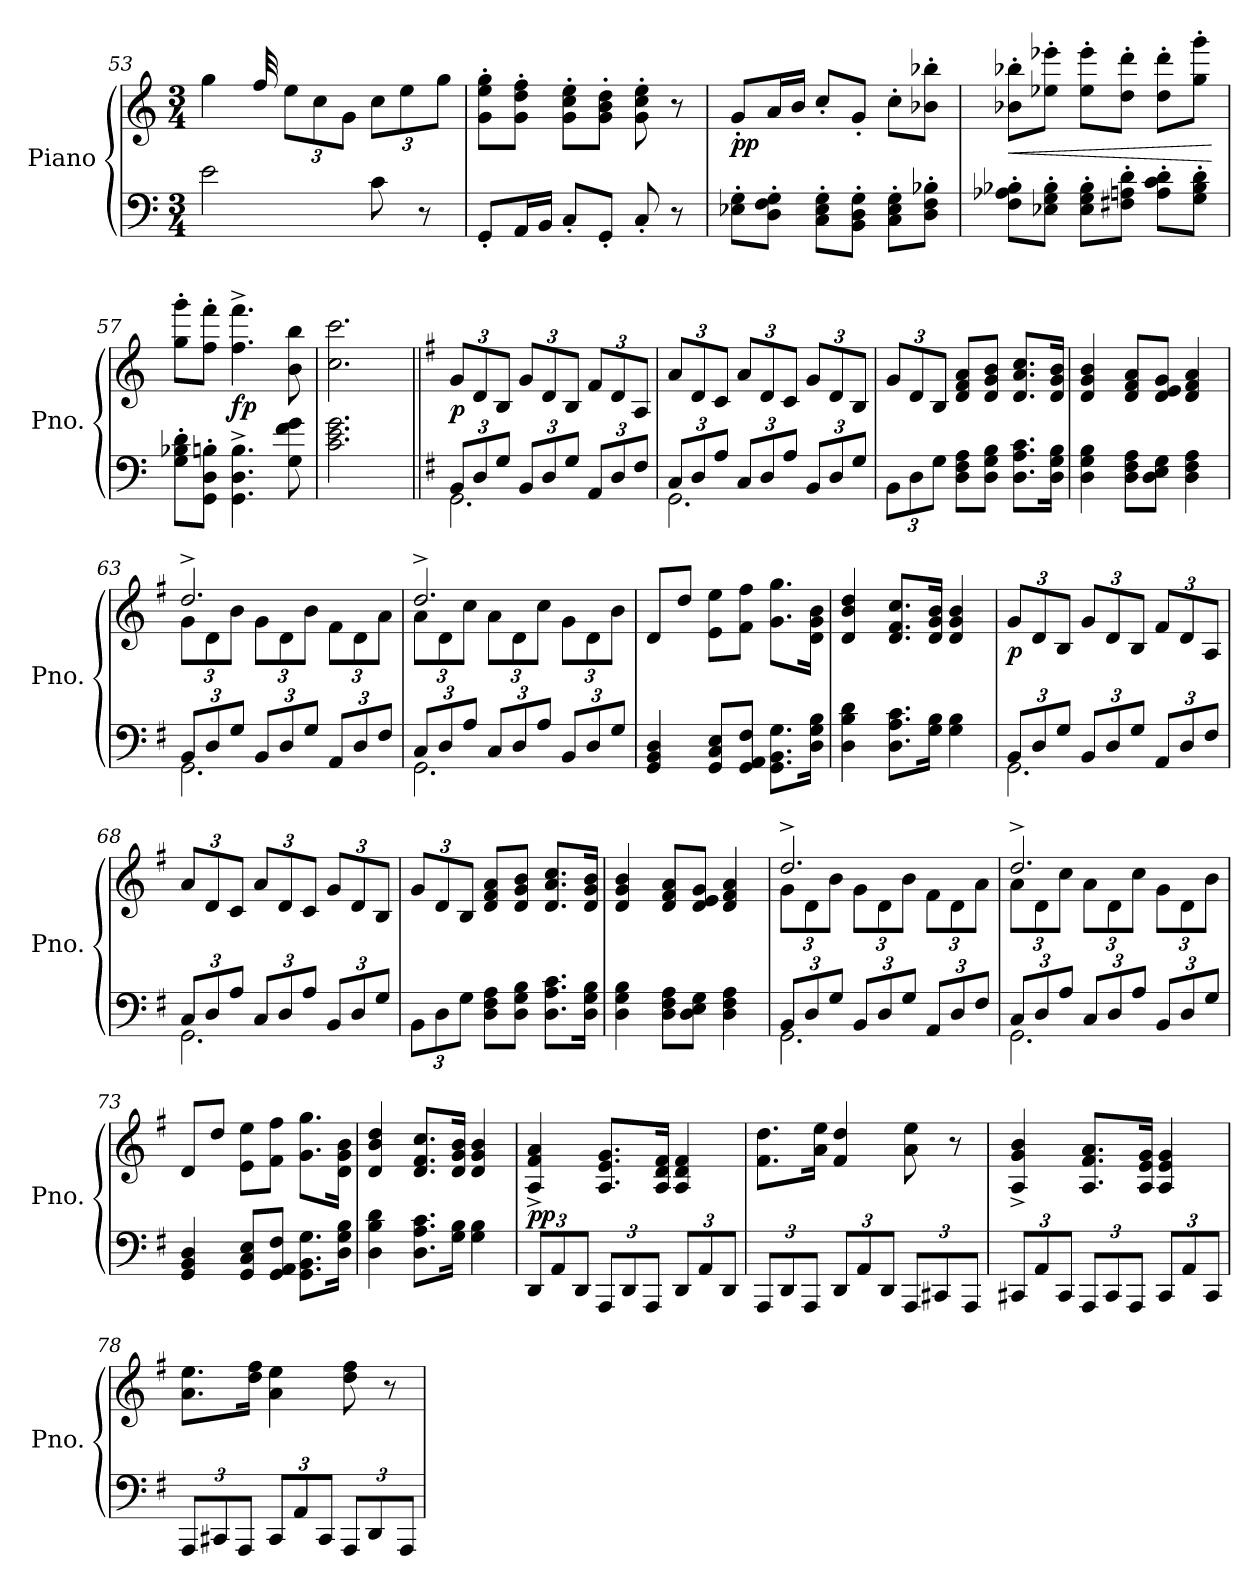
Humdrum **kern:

**kern	**kern	**dynam
*part1	*part1	*part1
*staff2	*staff1	*staff1/2
*I"Piano	*	*
*I'Pno.	*	*
!!LO:LB:g=z
*clefF4	*clefG2	*
*k[]	*k[]	*
*M3/4	*M3/4	*
=53	=53	=53
*	*^	*
2e\	4gg\	8..ryy	.
.	.	32ff/	.
*	*Xbrackettup	*	*
.	12ee\L	2ryy	.
.	12cc\	.	.
.	12g\J	.	.
8c\	12cc\L	.	.
.	12ee\	.	.
8r	.	.	.
.	12gg\J	.	.
*	*v	*v	*
=54	=54	=54
8GG'/L	8g\' 8ee\' 8gg\'L	.
16AA/L	8g\' 8dd\' 8ff\'J	.
16BB/JJ	.	.
8C'/L	8g\' 8cc\' 8ee\'L	.
8GG'/J	8g\' 8b\' 8dd\'J	.
8C'/	8g\' 8cc\' 8ee\'	.
8r	8r	.
=55	=55	=55
!	!	!LO:DY:b
8E-X\' 8G\'L	8g'/L	pp
8D\' 8F\' 8G\'J	16a/L	.
.	16b/JJ	.
8C\' 8E-\' 8G\'L	8cc'/L	.
8BB\' 8D\' 8G\'J	8g'/J	.
8C\' 8E-\' 8G\'L	8cc'\L	.
8D\' 8F\' 8B-X\'J	8b-X\' 8bb-X\'J	.
=56	=56	=56
!	!	!LO:HP:b
8F\' 8A-X\' 8B-X\'L	8b-X\' 8bb-X\'L	<
8E-X\' 8G\' 8B-\'J	8ee-X\' 8eee-X\'J	.
8E-\' 8G\' 8B-\'L	8ee-\' 8eee-\'L	.
8F#X\' 8An\' 8d\'J	8dd\' 8ddd\'J	.
8A\' 8c\' 8d\'L	8dd\' 8ddd\'L	.
8G\' 8B-\' 8d\'J	8gg\' 8ggg\'J	.
.	.	[
=57	=57	=57
8G\' 8B-X\' 8d\'L	8gg\' 8ggg\'L	.
8GG\' 8D\' 8Bn\'J	8ff\' 8fff\'J	.
!	!	!LO:DY:b
4.GG\^ 4.D\^ 4.B\^	4.ff\^ 4.fff\^	fp
8G\ 8f\ 8g\	8b\ 8bb\	.
=58	=58	=58
2.c\ 2.e\ 2.g\	2.cc\ 2.ccc\	.
!!LO:LB:g=z
=59||	=59||	=59||
*k[f#]	*k[f#]	*
*Xbrackettup	*	*
*^	*	*
!	!	!	!LO:DY:b
12BB/L	2.GG\	12g/L	p
12D/	.	12d/	.
12G/J	.	12B/J	.
12BB/L	.	12g/L	.
12D/	.	12d/	.
12G/J	.	12B/J	.
12AA/L	.	12f#/L	.
12D/	.	12d/	.
12F#/J	.	12A/J	.
=60	=60	=60	=60
12C/L	2.GG\	12a/L	.
12D/	.	12d/	.
12A/J	.	12c/J	.
12C/L	.	12a/L	.
12D/	.	12d/	.
12A/J	.	12c/J	.
12BB/L	.	12g/L	.
12D/	.	12d/	.
12G/J	.	12B/J	.
*v	*v	*	*
=61	=61	=61
12BB\L	12g/L	.
12D\	12d/	.
12G\J	12B/J	.
8D\ 8F#\ 8A\L	8d/ 8f#/ 8a/L	.
8D\ 8G\ 8B\J	8d/ 8g/ 8b/J	.
8.D\ 8.A\ 8.c\L	8.d/ 8.a/ 8.cc/L	.
16D\ 16G\ 16B\Jk	16d/ 16g/ 16b/Jk	.
=62	=62	=62
4D\ 4G\ 4B\	4d/ 4g/ 4b/	.
8D\ 8F#\ 8A\L	8d/ 8f#/ 8a/L	.
8D\ 8E\ 8G\J	8d/ 8e/ 8g/J	.
4D\ 4F#\ 4A\	4d/ 4f#/ 4a/	.
=63	=63	=63
*^	*^	*
12BB/L	2.GG\	2.dd^/	12g\L	.
12D/	.	.	12d\	.
12G/J	.	.	12b\J	.
12BB/L	.	.	12g\L	.
12D/	.	.	12d\	.
12G/J	.	.	12b\J	.
12AA/L	.	.	12f#\L	.
12D/	.	.	12d\	.
12F#/J	.	.	12a\J	.
!!LO:LB:g=z	!!
=64	=64	=64	=64	=64
12C/L	2.GG\	2.dd^/	12a\L	.
12D/	.	.	12d\	.
12A/J	.	.	12cc\J	.
12C/L	.	.	12a\L	.
12D/	.	.	12d\	.
12A/J	.	.	12cc\J	.
12BB/L	.	.	12g\L	.
12D/	.	.	12d\	.
12G/J	.	.	12b\J	.
*v	*v	*	*	*
*	*v	*v	*
=65	=65	=65
4GG/ 4BB/ 4D/	8d/L	.
.	8dd/J	.
8GG/ 8C/ 8E/L	8e\ 8ee\L	.
8GG/ 8AA/ 8F#/J	8f#\ 8ff#\J	.
8.GG\ 8.BB\ 8.G\L	8.g\ 8.gg\L	.
16D\ 16G\ 16B\Jk	16d\ 16g\ 16b\Jk	.
=66	=66	=66
4D\ 4B\ 4d\	4d/ 4b/ 4dd/	.
8.D\ 8.A\ 8.c\L	8.d/ 8.f#/ 8.cc/L	.
16G\ 16B\Jk	16d/ 16g/ 16b/Jk	.
4G\ 4B\	4d/ 4g/ 4b/	.
=67	=67	=67
*^	*	*
!	!	!	!LO:DY:b
12BB/L	2.GG\	12g/L	p
12D/	.	12d/	.
12G/J	.	12B/J	.
12BB/L	.	12g/L	.
12D/	.	12d/	.
12G/J	.	12B/J	.
12AA/L	.	12f#/L	.
12D/	.	12d/	.
12F#/J	.	12A/J	.
=68	=68	=68	=68
12C/L	2.GG\	12a/L	.
12D/	.	12d/	.
12A/J	.	12c/J	.
12C/L	.	12a/L	.
12D/	.	12d/	.
12A/J	.	12c/J	.
12BB/L	.	12g/L	.
12D/	.	12d/	.
12G/J	.	12B/J	.
*v	*v	*	*
=69	=69	=69
12BB\L	12g/L	.
12D\	12d/	.
12G\J	12B/J	.
8D\ 8F#\ 8A\L	8d/ 8f#/ 8a/L	.
8D\ 8G\ 8B\J	8d/ 8g/ 8b/J	.
8.D\ 8.A\ 8.c\L	8.d/ 8.a/ 8.cc/L	.
16D\ 16G\ 16B\Jk	16d/ 16g/ 16b/Jk	.
!!LO:LB:g=z
=70	=70	=70
4D\ 4G\ 4B\	4d/ 4g/ 4b/	.
8D\ 8F#\ 8A\L	8d/ 8f#/ 8a/L	.
8D\ 8E\ 8G\J	8d/ 8e/ 8g/J	.
4D\ 4F#\ 4A\	4d/ 4f#/ 4a/	.
=71	=71	=71
*^	*^	*
12BB/L	2.GG\	2.dd^/	12g\L	.
12D/	.	.	12d\	.
12G/J	.	.	12b\J	.
12BB/L	.	.	12g\L	.
12D/	.	.	12d\	.
12G/J	.	.	12b\J	.
12AA/L	.	.	12f#\L	.
12D/	.	.	12d\	.
12F#/J	.	.	12a\J	.
=72	=72	=72	=72	=72
12C/L	2.GG\	2.dd^/	12a\L	.
12D/	.	.	12d\	.
12A/J	.	.	12cc\J	.
12C/L	.	.	12a\L	.
12D/	.	.	12d\	.
12A/J	.	.	12cc\J	.
12BB/L	.	.	12g\L	.
12D/	.	.	12d\	.
12G/J	.	.	12b\J	.
*v	*v	*	*	*
*	*v	*v	*
=73	=73	=73
4GG/ 4BB/ 4D/	8d/L	.
.	8dd/J	.
8GG/ 8C/ 8E/L	8e\ 8ee\L	.
8GG/ 8AA/ 8F#/J	8f#\ 8ff#\J	.
8.GG\ 8.BB\ 8.G\L	8.g\ 8.gg\L	.
16D\ 16G\ 16B\Jk	16d\ 16g\ 16b\Jk	.
=74	=74	=74
4D\ 4B\ 4d\	4d/ 4b/ 4dd/	.
8.D\ 8.A\ 8.c\L	8.d/ 8.f#/ 8.cc/L	.
16G\ 16B\Jk	16d/ 16g/ 16b/Jk	.
4G\ 4B\	4d/ 4g/ 4b/	.
=75	=75	=75
!	!	!LO:DY:b
12DD/L	4A/^ 4f#/^ 4a/^	pp
12AA/	.	.
12DD/J	.	.
12AAA/L	8.A/ 8.e/ 8.g/L	.
12DD/	.	.
12AAA/J	.	.
.	16A/ 16d/ 16f#/Jk	.
12DD/L	4A/ 4d/ 4f#/	.
12AA/	.	.
12DD/J	.	.
!!LO:LB:g=z
=76	=76	=76
12AAA/L	8.f#\ 8.dd\L	.
12DD/	.	.
12AAA/J	.	.
.	16a\ 16ee\Jk	.
12DD/L	4f#/ 4dd/	.
12AA/	.	.
12DD/J	.	.
12AAA/L	8a\ 8ee\	.
12CC#X/	.	.
.	8r	.
12AAA/J	.	.
=77	=77	=77
12CC#X/L	4A/^ 4g/^ 4b/^	.
12AA/	.	.
12CC#/J	.	.
12AAA/L	8.A/ 8.f#/ 8.a/L	.
12CC#/	.	.
12AAA/J	.	.
.	16A/ 16e/ 16g/Jk	.
12CC#/L	4A/ 4e/ 4g/	.
12AA/	.	.
12CC#/J	.	.
=78	=78	=78
12AAA/L	8.a\ 8.ee\L	.
12CC#X/	.	.
12AAA/J	.	.
.	16dd\ 16ff#\Jk	.
12CC#/L	4a\ 4ee\	.
12AA/	.	.
12CC#/J	.	.
12AAA/L	8dd\ 8ff#\	.
12DD/	.	.
.	8r	.
12AAA/J	.	.
=	=	=
*-	*-	*-
